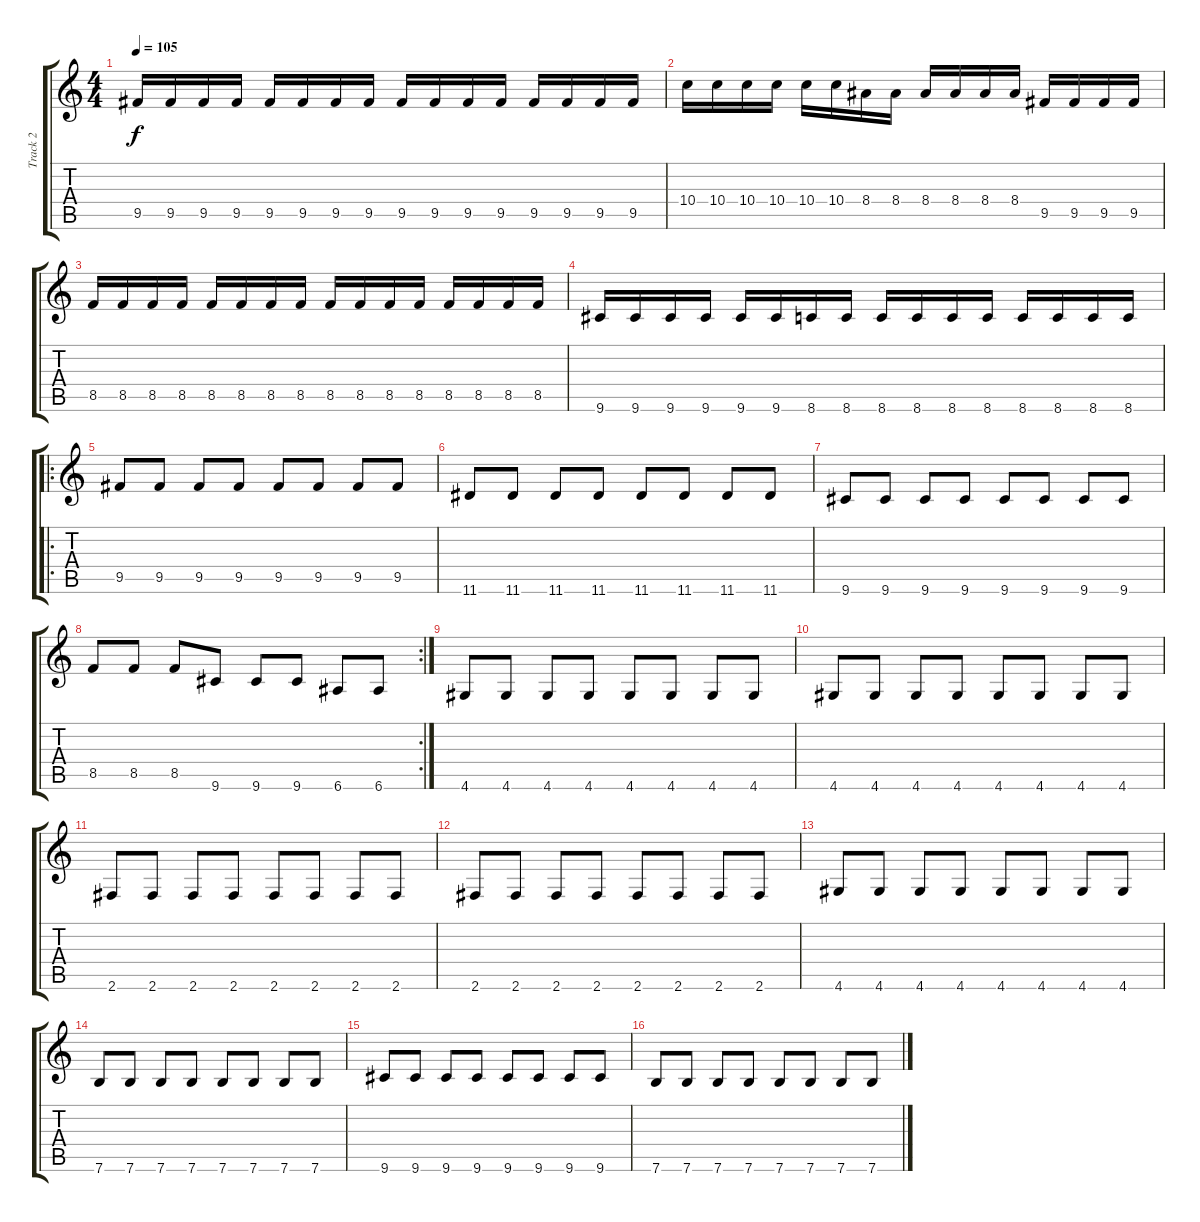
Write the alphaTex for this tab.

\track ("Track 2" "Track 2") {instrument overdrivenguitar}
\staff {score tabs}
\tuning (E4 B3 G3 D3 A2 E2) {hide}
\ts (4 4)
\tempo 105
\clef g2
\ks c
9.5.16{dy f} 9.5.16 9.5.16 9.5.16 9.5.16 9.5.16 9.5.16 9.5.16 9.5.16 9.5.16 9.5.16 9.5.16 9.5.16 9.5.16 9.5.16 9.5.16 |
10.4.16 10.4.16 10.4.16 10.4.16 10.4.16 10.4.16 8.4.16 8.4.16 8.4.16 8.4.16 8.4.16 8.4.16 9.5.16 9.5.16 9.5.16 9.5.16 |
8.5.16 8.5.16 8.5.16 8.5.16 8.5.16 8.5.16 8.5.16 8.5.16 8.5.16 8.5.16 8.5.16 8.5.16 8.5.16 8.5.16 8.5.16 8.5.16 |
9.6.16 9.6.16 9.6.16 9.6.16 9.6.16 9.6.16 8.6.16 8.6.16 8.6.16 8.6.16 8.6.16 8.6.16 8.6.16 8.6.16 8.6.16 8.6.16 |
\ro
9.5.8 9.5.8 9.5.8 9.5.8 9.5.8 9.5.8 9.5.8 9.5.8 |
11.6.8 11.6.8 11.6.8 11.6.8 11.6.8 11.6.8 11.6.8 11.6.8 |
9.6.8 9.6.8 9.6.8 9.6.8 9.6.8 9.6.8 9.6.8 9.6.8 |
\rc 2
8.5.8 8.5.8 8.5.8 9.6.8 9.6.8 9.6.8 6.6.8 6.6.8 |
4.6.8 4.6.8 4.6.8 4.6.8 4.6.8 4.6.8 4.6.8 4.6.8 |
4.6.8 4.6.8 4.6.8 4.6.8 4.6.8 4.6.8 4.6.8 4.6.8 |
2.6.8 2.6.8 2.6.8 2.6.8 2.6.8 2.6.8 2.6.8 2.6.8 |
2.6.8 2.6.8 2.6.8 2.6.8 2.6.8 2.6.8 2.6.8 2.6.8 |
4.6.8 4.6.8 4.6.8 4.6.8 4.6.8 4.6.8 4.6.8 4.6.8 |
7.6.8 7.6.8 7.6.8 7.6.8 7.6.8 7.6.8 7.6.8 7.6.8 |
9.6.8 9.6.8 9.6.8 9.6.8 9.6.8 9.6.8 9.6.8 9.6.8 |
7.6.8 7.6.8 7.6.8 7.6.8 7.6.8 7.6.8 7.6.8 7.6.8
